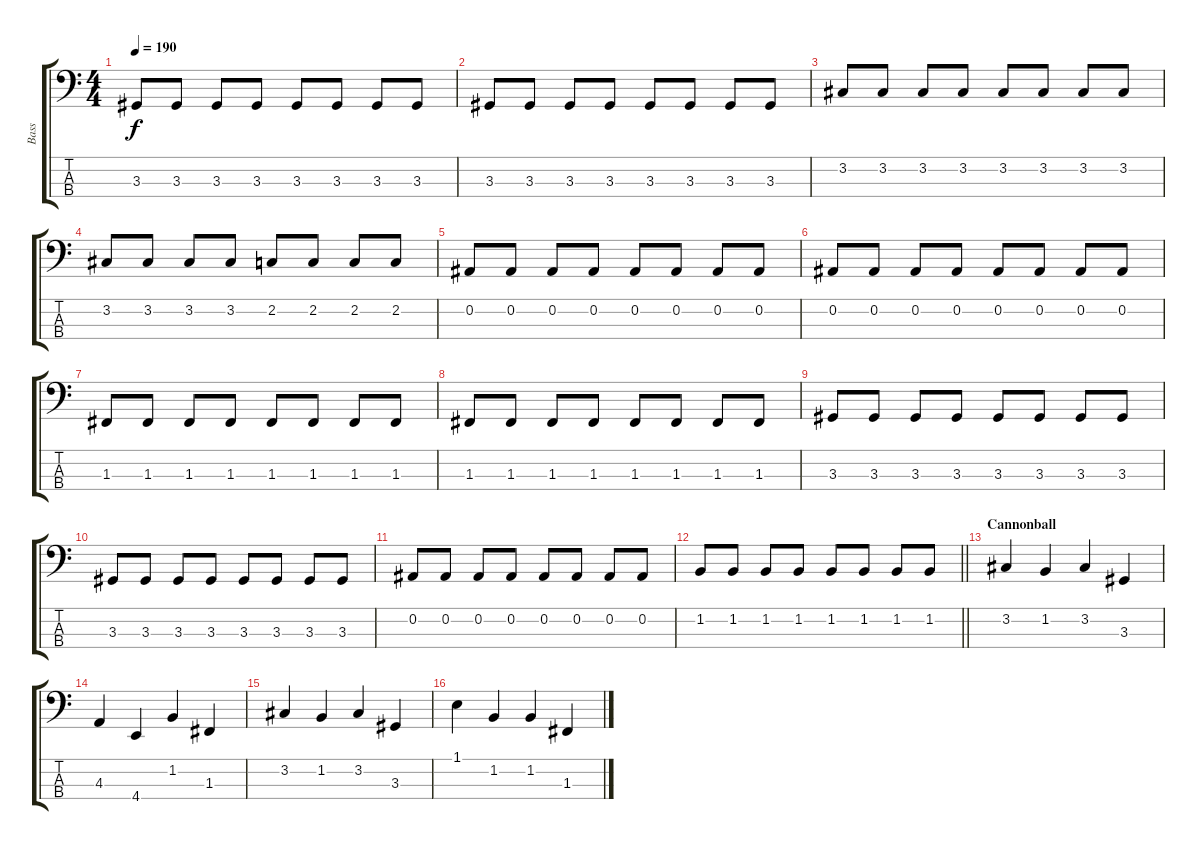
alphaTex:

\track ("Bass" "Bass") {instrument electricbasspick}
\staff {score tabs}
\tuning (Eb2 Bb1 F1 C1) {hide}
\ts (4 4)
\tempo 190
\clef f4
\ks c
3.3.8{dy f} 3.3.8 3.3.8 3.3.8 3.3.8 3.3.8 3.3.8 3.3.8 |
3.3.8 3.3.8 3.3.8 3.3.8 3.3.8 3.3.8 3.3.8 3.3.8 |
3.2.8 3.2.8 3.2.8 3.2.8 3.2.8 3.2.8 3.2.8 3.2.8 |
3.2.8 3.2.8 3.2.8 3.2.8 2.2.8 2.2.8 2.2.8 2.2.8 |
0.2.8 0.2.8 0.2.8 0.2.8 0.2.8 0.2.8 0.2.8 0.2.8 |
0.2.8 0.2.8 0.2.8 0.2.8 0.2.8 0.2.8 0.2.8 0.2.8 |
1.3.8 1.3.8 1.3.8 1.3.8 1.3.8 1.3.8 1.3.8 1.3.8 |
1.3.8 1.3.8 1.3.8 1.3.8 1.3.8 1.3.8 1.3.8 1.3.8 |
3.3.8 3.3.8 3.3.8 3.3.8 3.3.8 3.3.8 3.3.8 3.3.8 |
3.3.8 3.3.8 3.3.8 3.3.8 3.3.8 3.3.8 3.3.8 3.3.8 |
0.2.8 0.2.8 0.2.8 0.2.8 0.2.8 0.2.8 0.2.8 0.2.8 |
\barLineRight lightlight
1.2.8 1.2.8 1.2.8 1.2.8 1.2.8 1.2.8 1.2.8 1.2.8 |
\section ("" "Cannonball")
3.2.4 1.2.4 3.2.4 3.3.4 |
4.3.4 4.4.4 1.2.4 1.3.4 |
3.2.4 1.2.4 3.2.4 3.3.4 |
1.1.4 1.2.4 1.2.4 1.3.4
